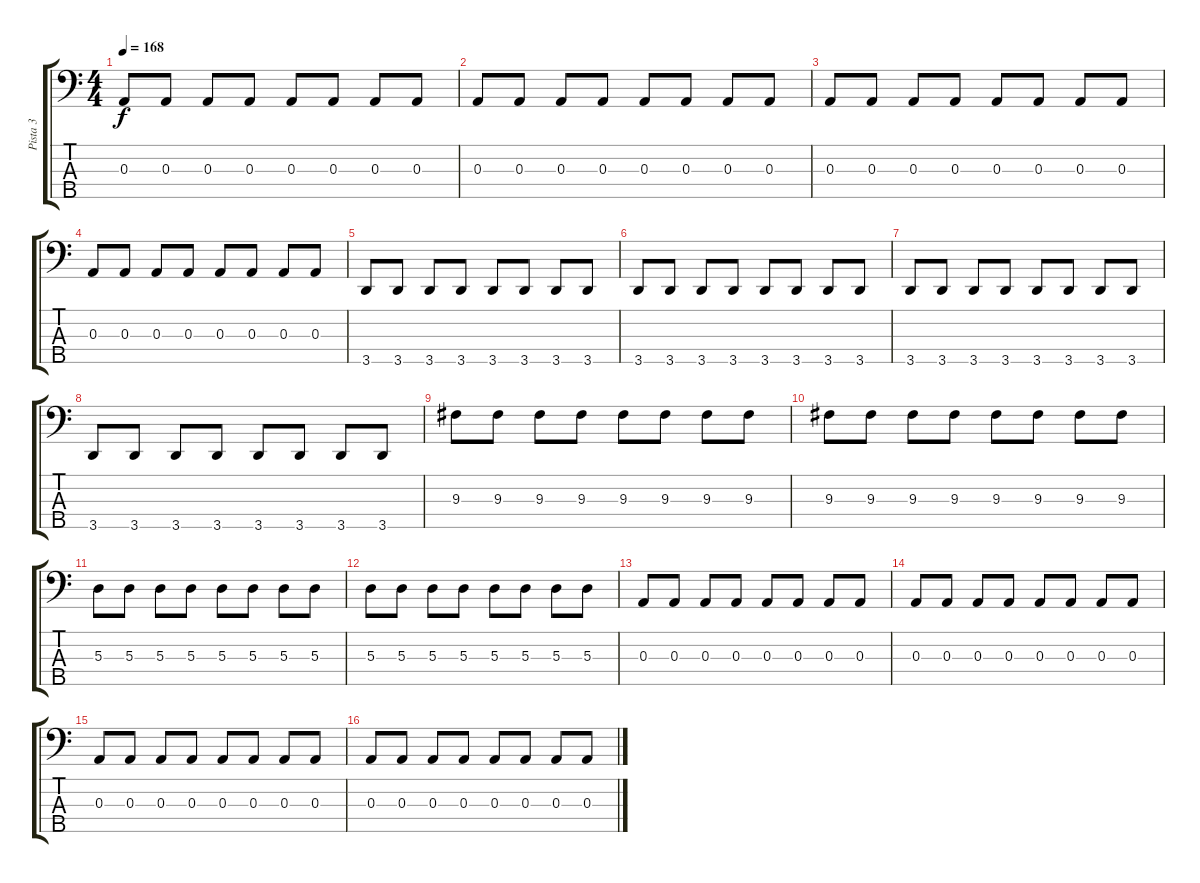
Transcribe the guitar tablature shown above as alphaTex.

\track ("Pista 3" "Pista 3") {instrument electricbassfinger}
\staff {score tabs}
\tuning (G2 D2 A1 E1 B0) {hide}
\ts (4 4)
\tempo 168
\clef f4
\ks c
0.3.8{dy f} 0.3.8 0.3.8 0.3.8 0.3.8 0.3.8 0.3.8 0.3.8 |
0.3.8 0.3.8 0.3.8 0.3.8 0.3.8 0.3.8 0.3.8 0.3.8 |
0.3.8 0.3.8 0.3.8 0.3.8 0.3.8 0.3.8 0.3.8 0.3.8 |
0.3.8 0.3.8 0.3.8 0.3.8 0.3.8 0.3.8 0.3.8 0.3.8 |
3.5.8 3.5.8 3.5.8 3.5.8 3.5.8 3.5.8 3.5.8 3.5.8 |
3.5.8 3.5.8 3.5.8 3.5.8 3.5.8 3.5.8 3.5.8 3.5.8 |
3.5.8 3.5.8 3.5.8 3.5.8 3.5.8 3.5.8 3.5.8 3.5.8 |
3.5.8 3.5.8 3.5.8 3.5.8 3.5.8 3.5.8 3.5.8 3.5.8 |
9.3.8 9.3.8 9.3.8 9.3.8 9.3.8 9.3.8 9.3.8 9.3.8 |
9.3.8 9.3.8 9.3.8 9.3.8 9.3.8 9.3.8 9.3.8 9.3.8 |
5.3.8 5.3.8 5.3.8 5.3.8 5.3.8 5.3.8 5.3.8 5.3.8 |
5.3.8 5.3.8 5.3.8 5.3.8 5.3.8 5.3.8 5.3.8 5.3.8 |
0.3.8 0.3.8 0.3.8 0.3.8 0.3.8 0.3.8 0.3.8 0.3.8 |
0.3.8 0.3.8 0.3.8 0.3.8 0.3.8 0.3.8 0.3.8 0.3.8 |
0.3.8 0.3.8 0.3.8 0.3.8 0.3.8 0.3.8 0.3.8 0.3.8 |
0.3.8 0.3.8 0.3.8 0.3.8 0.3.8 0.3.8 0.3.8 0.3.8
